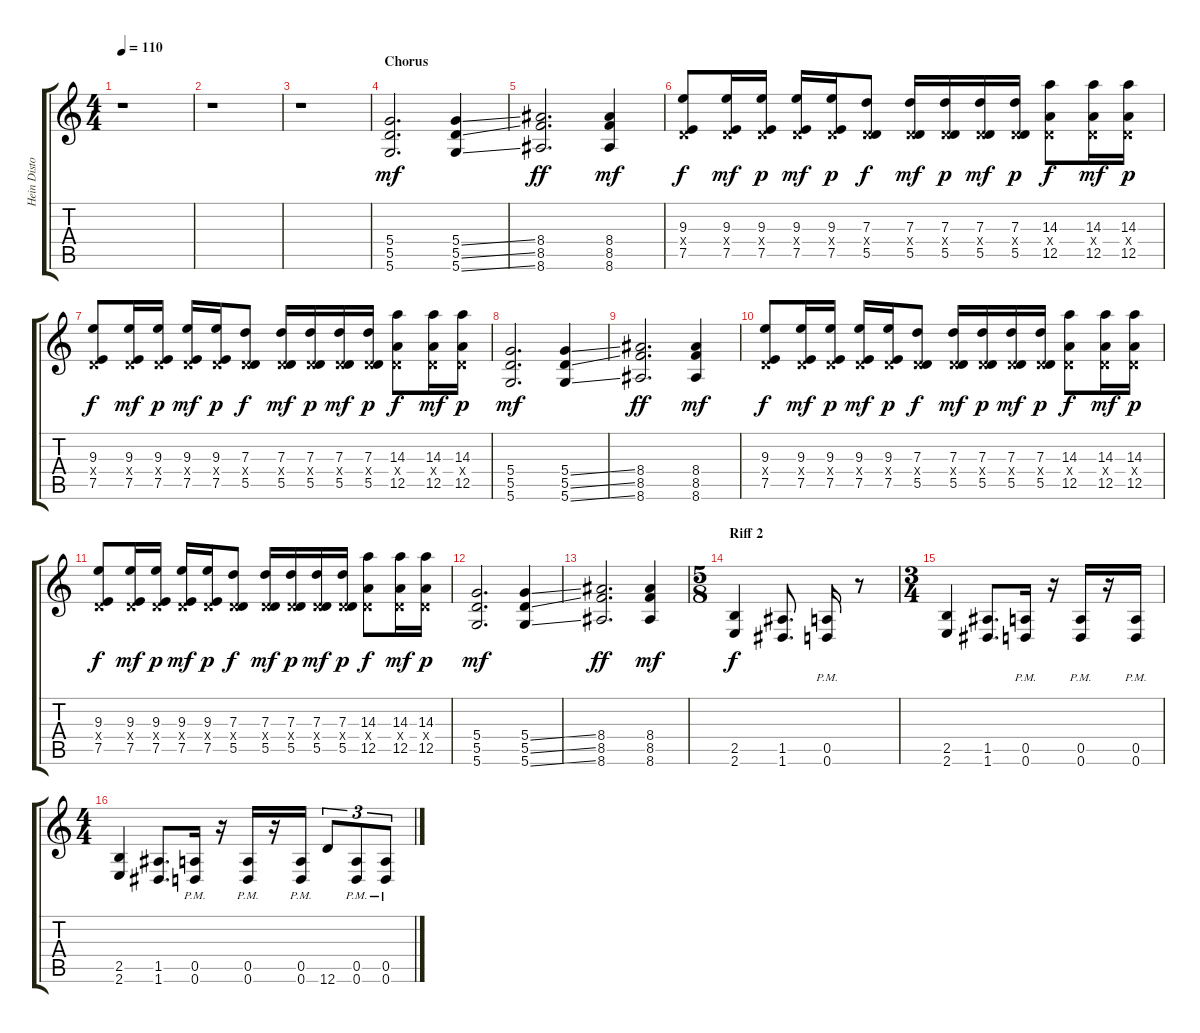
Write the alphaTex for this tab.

\track ("Hein Distortion 2" "Hein Disto") {instrument distortionguitar}
\staff {score tabs}
\tuning (E4 B3 G3 D3 A2 D2) {hide}
\ts (4 4)
\tempo 110
\clef g2
\ks c
r.1{dy mf} |
r.1 |
r.1 |
\section ("" "Chorus")
(5.4 5.5 5.6).2{d} (5.4{ss} 5.5{ss} 5.6{ss}).4 |
(8.4 8.5 8.6).2{d dy ff} (8.4 8.5 8.6).4{dy mf} |
(9.3 0.4{x} 7.5).8{dy f} (9.3 0.4{x} 7.5).16{dy mf} (9.3 0.4{x} 7.5).16{dy p} (9.3 0.4{x} 7.5).16{dy mf} (9.3 0.4{x} 7.5).16{dy p} (7.3 0.4{x} 5.5).8{dy f} (7.3 0.4{x} 5.5).16{dy mf} (7.3 0.4{x} 5.5).16{dy p} (7.3 0.4{x} 5.5).16{dy mf} (7.3 0.4{x} 5.5).16{dy p} (14.3 0.4{x} 12.5).8{dy f} (14.3 0.4{x} 12.5).16{dy mf} (14.3 0.4{x} 12.5).16{dy p} |
(9.3 0.4{x} 7.5).8{dy f} (9.3 0.4{x} 7.5).16{dy mf} (9.3 0.4{x} 7.5).16{dy p} (9.3 0.4{x} 7.5).16{dy mf} (9.3 0.4{x} 7.5).16{dy p} (7.3 0.4{x} 5.5).8{dy f} (7.3 0.4{x} 5.5).16{dy mf} (7.3 0.4{x} 5.5).16{dy p} (7.3 0.4{x} 5.5).16{dy mf} (7.3 0.4{x} 5.5).16{dy p} (14.3 0.4{x} 12.5).8{dy f} (14.3 0.4{x} 12.5).16{dy mf} (14.3 0.4{x} 12.5).16{dy p} |
(5.4 5.5 5.6).2{d dy mf} (5.4{ss} 5.5{ss} 5.6{ss}).4 |
(8.4 8.5 8.6).2{d dy ff} (8.4 8.5 8.6).4{dy mf} |
(9.3 0.4{x} 7.5).8{dy f} (9.3 0.4{x} 7.5).16{dy mf} (9.3 0.4{x} 7.5).16{dy p} (9.3 0.4{x} 7.5).16{dy mf} (9.3 0.4{x} 7.5).16{dy p} (7.3 0.4{x} 5.5).8{dy f} (7.3 0.4{x} 5.5).16{dy mf} (7.3 0.4{x} 5.5).16{dy p} (7.3 0.4{x} 5.5).16{dy mf} (7.3 0.4{x} 5.5).16{dy p} (14.3 0.4{x} 12.5).8{dy f} (14.3 0.4{x} 12.5).16{dy mf} (14.3 0.4{x} 12.5).16{dy p} |
(9.3 0.4{x} 7.5).8{dy f} (9.3 0.4{x} 7.5).16{dy mf} (9.3 0.4{x} 7.5).16{dy p} (9.3 0.4{x} 7.5).16{dy mf} (9.3 0.4{x} 7.5).16{dy p} (7.3 0.4{x} 5.5).8{dy f} (7.3 0.4{x} 5.5).16{dy mf} (7.3 0.4{x} 5.5).16{dy p} (7.3 0.4{x} 5.5).16{dy mf} (7.3 0.4{x} 5.5).16{dy p} (14.3 0.4{x} 12.5).8{dy f} (14.3 0.4{x} 12.5).16{dy mf} (14.3 0.4{x} 12.5).16{dy p} |
(5.4 5.5 5.6).2{d dy mf} (5.4{ss} 5.5{ss} 5.6{ss}).4 |
(8.4 8.5 8.6).2{d dy ff} (8.4 8.5 8.6).4{dy mf} |
\ts (5 8)
\section ("" "Riff 2")
(2.5 2.6).4{dy f} (1.5 1.6).8{d} (0.5{pm} 0.6{pm}).16 r.8 |
\ts (3 4)
(2.5 2.6).4 (1.5 1.6).8{d} (0.5{pm} 0.6{pm}).16 r.16 (0.5{pm} 0.6{pm}).16 r.16 (0.5{pm} 0.6{pm}).16 |
\ts (4 4)
(2.5 2.6).4 (1.5 1.6).8{d} (0.5{pm} 0.6{pm}).16 r.16 (0.5{pm} 0.6{pm}).16 r.16 (0.5{pm} 0.6{pm}).16 12.6.8{tu (3 2)} (0.5{pm} 0.6{pm}).8{tu (3 2)} (0.5{pm} 0.6{pm}).8{tu (3 2)}
